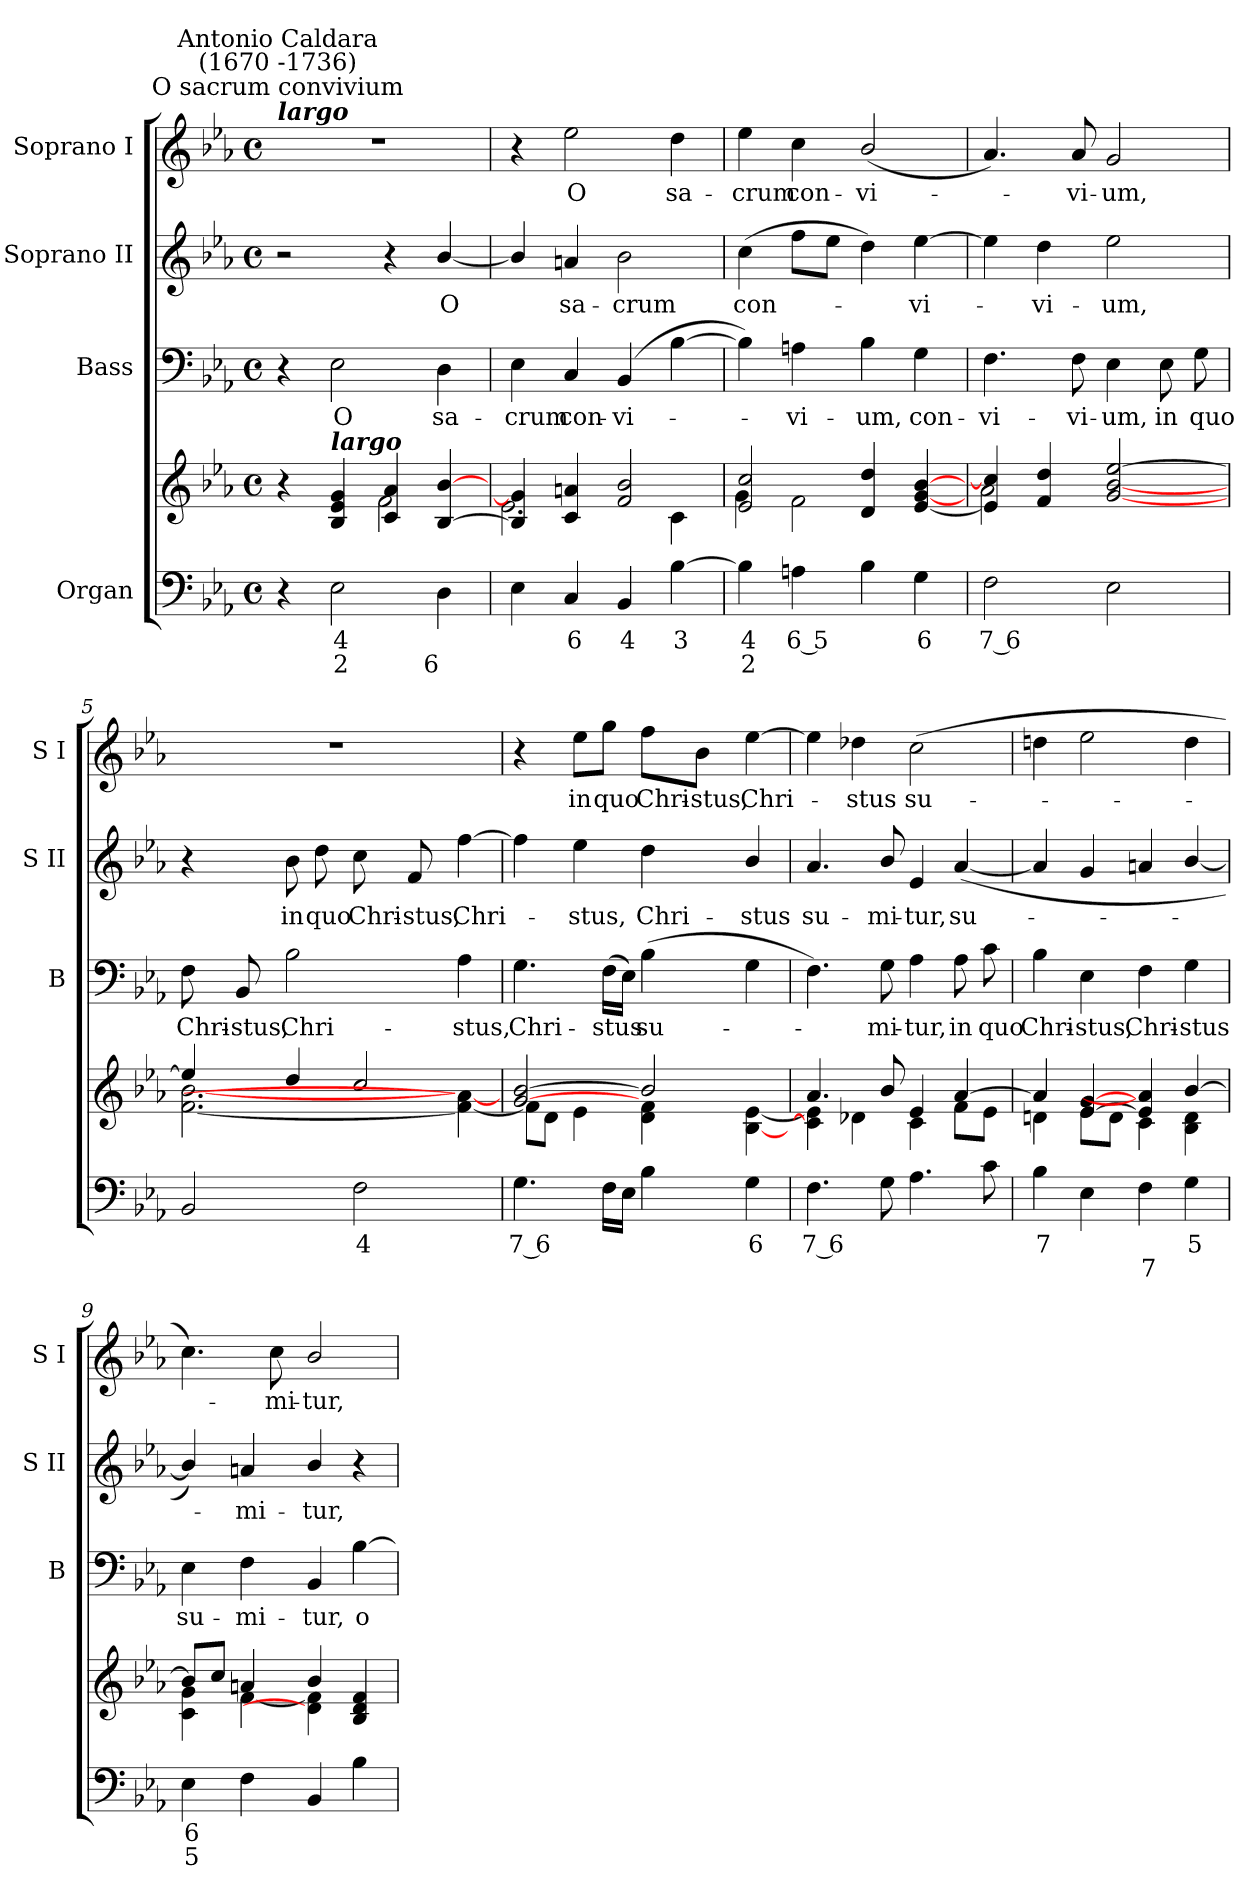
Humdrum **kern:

**kern	**text	**text	**kern	**kern	**text	**kern	**text	**kern	**text
*part4	*part4	*part4	*part4	*part3	*part3	*part2	*part2	*part1	*part1
*staff5	*staff5	*staff5	*staff4	*staff3	*staff3	*staff2	*staff2	*staff1	*staff1
*I"Organ	*	*	*	*I"Bass	*	*I"Soprano II	*	*I"Soprano I	*
*	*	*	*	*I'B	*	*I'S II	*	*I'S I	*
*clefF4	*	*	*clefG2	*clefF4	*	*clefG2	*	*clefG2	*
*k[b-e-a-]	*	*	*k[b-e-a-]	*k[b-e-a-]	*	*k[b-e-a-]	*	*k[b-e-a-]	*
*E-:	*	*	*E-:	*E-:	*	*E-:	*	*E-:	*
*M4/4	*	*	*M4/4	*M4/4	*	*M4/4	*	*M4/4	*
*met(c)	*	*	*met(c)	*met(c)	*	*met(c)	*	*met(c)	*
=1	=1	=1	=1	=1	=1	=1	=1	=1	=1
*	*	*	*^	*	*	*	*	*	*
!	!	!	!	!	!	!	!	!	!LO:TX:a:Bi:t=largo	!
!	!	!	!	!	!	!	!	!	!LO:TX:a:cj:t=O sacrum convivium	!
!	!	!	!	!	!	!	!	!	!LO:TX:a:cj:t=Antonio Caldara\n(1670 -1736)	!
4r	.	.	4r	2ryy	4r	.	2r	.	1r	.
!	!	!	!LO:TX:a:Bi:t=largo	!	!	!	!	!	!	!
!	!LO:LY:b	!LO:LY:b	!	!	!	!LO:LY:b	!	!	!	!
2E-	4	2	4B-/ 4e-/ 4g/	.	2E-	O	.	.	.	.
.	.	.	4c/ 4a-/	2f\	.	.	4r	.	.	.
!	!	!LO:LY:b	!	!	!	!LO:LY:b	!	!LO:LY:b	!	!
4D	.	6	[4B-/ [4b-/	.	4D	sa-	[4b-/	O	.	.
=2	=2	=2	=2	=2	=2	=2	=2	=2	=2	=2
!	!	!	!	!	!	!LO:LY:b	!	!	!	!
4E-	.	.	4B-/] 4g/]	2.e-\	4E-	-crum	4b-/]	.	4r	.
!	!LO:LY:b	!	!	!	!	!LO:LY:b	!	!LO:LY:b	!	!LO:LY:b
4C	6	.	4c/ 4an/	.	4C	con-	4an	sa-	2ee-	O
!	!LO:LY:b	!	!	!	!	!LO:LY:b	!	!LO:LY:b	!	!
4BB-	4	.	2f/ 2b-/	.	(<4BB-	-vi-	2b-	-crum	.	.
!	!LO:LY:b	!	!	!	!	!	!	!	!	!LO:LY:b
[4B-	3	.	.	4c\	[4B-	.	.	.	4dd	sa-
=3	=3	=3	=3	=3	=3	=3	=3	=3	=3	=3
!	!LO:LY:b	!LO:LY:b	!	!	!	!	!	!LO:LY:b	!	!LO:LY:b
4B-]	4	2	2e-/ 2cc/	4g\	4B-])	.	(>4cc	con-	4ee-	-crum
!	!LO:LY:b	!	!	!	!	!LO:LY:b	!	!	!	!LO:LY:b
4An	6 5	.	.	2f\	4An	vi-	8ffL	.	4cc	con-
.	.	.	.	.	.	.	8ee-J	.	.	.
!	!	!	!	!	!	!LO:LY:b	!	!	!	!LO:LY:b
4B-	.	.	4d/ 4dd/	.	4B-	-um,	4dd)	.	(<2b-/	-vi-
!	!LO:LY:b	!	!	!	!	!LO:LY:b	!	!LO:LY:b	!	!
4G	6	.	[4e-/ [4g/ [4b-/	4ryy	4G	con-	[4ee-	vi-	.	.
=4	=4	=4	=4	=4	=4	=4	=4	=4	=4	=4
!	!LO:LY:b	!	!	!	!	!LO:LY:b	!	!	!	!
2F	7 6	.	4e-/] 4cc/]	2a-\	4.F	-vi-	4ee-]	.	4.a-)	.
!	!	!	!	!	!	!	!	!LO:LY:b	!	!
.	.	.	4f/ 4dd/	.	.	.	4dd	vi-	.	.
!	!	!	!	!	!	!LO:LY:b	!	!	!	!LO:LY:b
.	.	.	.	.	8F	-vi-	.	.	8a-	vi-
!	!	!	!	!	!	!LO:LY:b	!	!LO:LY:b	!	!LO:LY:b
2E-	.	.	[2g/ [2b-/ [2ee-/	2ryy	4E-	-um,	2ee-	-um,	2g	-um,
!	!	!	!	!	!	!LO:LY:b	!	!	!	!
.	.	.	.	.	8E-	in	.	.	.	.
!	!	!	!	!	!	!LO:LY:b	!	!	!	!
.	.	.	.	.	8G	quo	.	.	.	.
!!LO:LB:g=z
=5	=5	=5	=5	=5	=5	=5	=5	=5	=5	=5
!	!	!	!	!	!	!LO:LY:b	!	!	!	!
2BB-	.	.	4ee-/]	[2.f\ [2.b-\	8F	Chri-	4r	.	1r	.
!	!	!	!	!	!	!LO:LY:b	!	!	!	!
.	.	.	.	.	8BB-	-stus,	.	.	.	.
!	!	!	!	!	!	!LO:LY:b	!	!LO:LY:b	!	!
.	.	.	4dd/	.	2B-	Chri--	8b-	in	.	.
!	!	!	!	!	!	!	!	!LO:LY:b	!	!
.	.	.	.	.	.	.	8dd	quo	.	.
!	!LO:LY:b	!	!	!	!	!	!	!LO:LY:b	!	!
2F	4	.	2cc/	.	.	.	8cc	Chri-	.	.
!	!	!	!	!	!	!	!	!LO:LY:b	!	!
.	.	.	.	.	.	.	8f	-stus,	.	.
!	!	!	!	!	!	!LO:LY:b	!	!LO:LY:b	!	!
.	.	.	.	4f\_ 4a-\_	4A-	-stus,	[4ff	Chri-	.	.
=6	=6	=6	=6	=6	=6	=6	=6	=6	=6	=6
!	!LO:LY:b	!	!	!	!	!LO:LY:b	!	!	!	!
4.G	7 6	.	[2g/ [2b-/	8f\L]	4.G	Chri-	4ff]	.	4r	.
.	.	.	.	8d\J	.	.	.	.	.	.
!	!	!	!	!	!	!	!	!LO:LY:b	!	!LO:LY:b
.	.	.	.	4e-\	.	.	4ee-	stus,	8ee-\L	in
!	!	!	!	!	!	!LO:LY:b	!	!	!	!LO:LY:b
16FLL	.	.	.	.	(>16FLL	-stus	.	.	8gg\J	quo
16E-JJ	.	.	.	.	16E-JJ)	.	.	.	.	.
!	!	!	!	!	!	!LO:LY:b	!	!LO:LY:b	!	!LO:LY:b
4B-	.	.	2b-/]	4d\ 4f\	(>4B-	su-	4dd	Chri-	8ff\L	Chri-
!	!	!	!	!	!	!	!	!	!	!LO:LY:b
.	.	.	.	.	.	.	.	.	8b-\J	-stus,
!	!LO:LY:b	!	!	!	!	!	!	!LO:LY:b	!	!LO:LY:b
4G	6	.	.	[4B-\ [4e-\	4G	.	4b-/	-stus	[4ee-	Chri-
=7	=7	=7	=7	=7	=7	=7	=7	=7	=7	=7
!	!LO:LY:b	!	!	!	!	!	!	!LO:LY:b	!	!
4.F	7 6	.	4.a-/	4c\] 4e-\]	4.F)	.	4.a-	su-	4ee-]	.
!	!	!	!	!	!	!	!	!	!	!LO:LY:b
.	.	.	.	4d-X\	.	.	.	.	4dd-X	stus
!	!	!	!	!	!	!LO:LY:b	!	!LO:LY:b	!	!
8G	.	.	8b-/	.	8G	mi-	8b-/	-mi-	.	.
!	!	!	!	!	!	!LO:LY:b	!	!LO:LY:b	!	!LO:LY:b
4.A-	.	.	4e-/	4c\	4A-	-tur,	4e-	-tur,	(>2cc	su-
!	!	!	!	!	!	!LO:LY:b	!	!LO:LY:b	!	!
.	.	.	[4a-/	8f\L	8A-	in	(<[4a-	su-	.	.
!	!	!	!	!	!	!LO:LY:b	!	!	!	!
8c	.	.	.	8e-\J	8c	quo	.	.	.	.
!!LO:LB:g=z
=8	=8	=8	=8	=8	=8	=8	=8	=8	=8	=8
!	!LO:LY:b	!	!	!	!	!LO:LY:b	!	!	!	!
4B-	7	.	4a-/]	4dn\	4B-	Chri-	4a-]	.	4ddn	.
!	!	!	!	!	!	!LO:LY:b	!	!	!	!
4E-	.	.	[4e-/ [4g/	8e-\L	4E-	-stus,	4g	.	2ee-	.
.	.	.	.	8d\J	.	.	.	.	.	.
!	!	!LO:LY:b	!	!	!	!LO:LY:b	!	!	!	!
4F	.	7	4e-/] 4a/]	4c\	4F	Chri-	4an	.	.	.
!	!LO:LY:b	!	!	!	!	!LO:LY:b	!	!	!	!
4G	5	.	[4b-/	4B-\ 4d\	4G	-stus	[4b-/	.	4dd	.
=9	=9	=9	=9	=9	=9	=9	=9	=9	=9	=9
!	!LO:LY:b	!LO:LY:b	!	!	!	!LO:LY:b	!	!	!	!
4E-	6	5	8b-/L]	4c\ 4g\	4E-	su-	4b-/])	.	4.cc)	.
.	.	.	8cc/J	.	.	.	.	.	.	.
!	!	!	!	!	!	!LO:LY:b	!	!LO:LY:b	!	!
4F	.	.	4an/	[4f\	4F	-mi-	4an	mi-	.	.
!	!	!	!	!	!	!	!	!	!	!LO:LY:b
.	.	.	.	.	.	.	.	.	8cc	mi-
!	!	!	!	!	!	!LO:LY:b	!	!LO:LY:b	!	!LO:LY:b
4BB-	.	.	4b-/	4d\] 4f\]	4BB-	-tur,	4b-/	-tur,	2b-/	-tur,
!	!	!	!	!	!	!LO:LY:b	!	!	!	!
4B-	.	.	4B-/ 4d/ 4f/	4ryy	[4B-	o	4r	.	.	.
*	*	*	*v	*v	*	*	*	*	*	*
=	=	=	=	=	=	=	=	=	=
*-	*-	*-	*-	*-	*-	*-	*-	*-	*-
